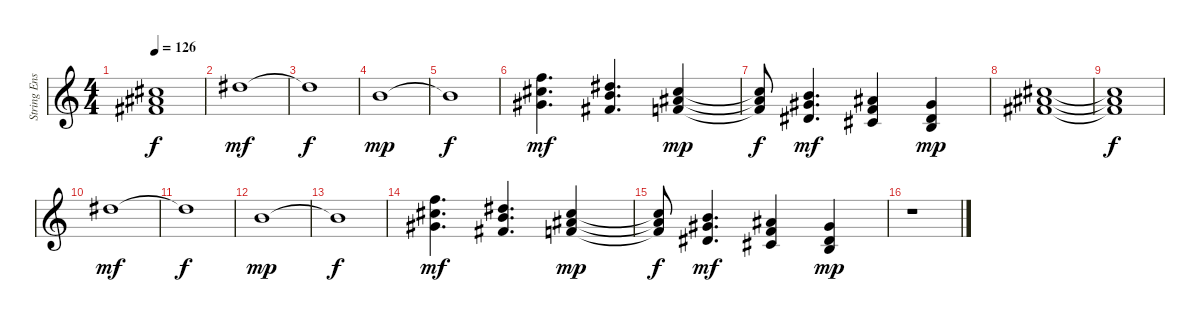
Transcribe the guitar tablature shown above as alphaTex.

\track ("String Ensemble 2" "String Ens") {instrument stringensemble1}
\staff {score}
\tuning (E4 B3 G3 D3 A2 E2) {hide}
\ts (4 4)
\tempo 126
\clef g2
\ks c
(14.2{t} 15.3{t} 16.4{t}).1{dy f} |
11.1.1{dy mf} |
11.1{t}.1{dy f} |
7.1.1{dy mp} |
7.1{t}.1{dy f} |
(13.1 14.2 13.3).4{d dy mf} (11.1 12.2 11.3).4{d} (9.1 11.2 10.3).4{dy mp} |
(9.1{t} 11.2{t} 10.3{t}).8{dy f} (7.1 9.2 8.3).4{d dy mf} (6.1 6.2 6.3).4 (4.1 4.2 4.3).4{dy mp} |
(9.1 11.2 11.3).1 |
(9.1{t} 11.2{t} 11.3{t}).1{dy f} |
11.1.1{dy mf} |
11.1{t}.1{dy f} |
7.1.1{dy mp} |
7.1{t}.1{dy f} |
(13.1 14.2 13.3).4{d dy mf} (11.1 12.2 11.3).4{d} (9.1 11.2 10.3).4{dy mp} |
(9.1{t} 11.2{t} 10.3{t}).8{dy f} (7.1 9.2 8.3).4{d dy mf} (6.1 6.2 6.3).4 (4.1 4.2 4.3).4{dy mp} |
r.1
